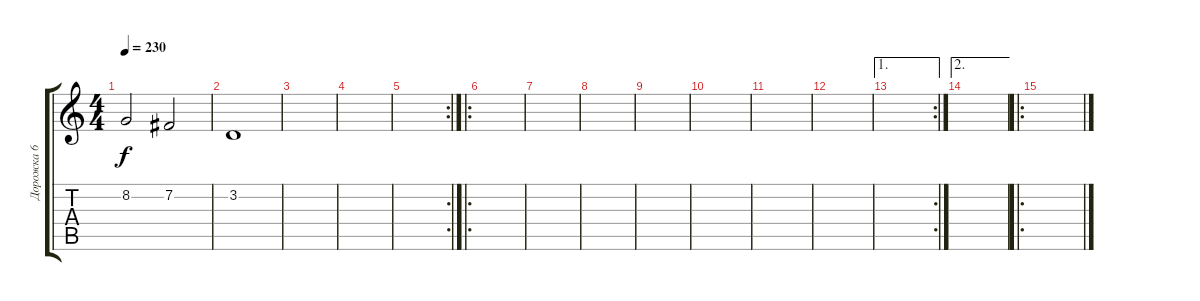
\track ("Дорожка 6" "Дорожка 6") {instrument lead6voice}
\staff {score tabs}
\tuning (E4 B3 G3 D3 A2 E2) {hide}
\ts (4 4)
\tempo 230
\clef g2
\ks c
8.2.2{dy f} 7.2.2 |
3.2.1 |
|
|
\rc 2
|
\ro
|
|
|
|
|
|
|
\ae 1
\rc 2
|
\ae 2
|
\ro
